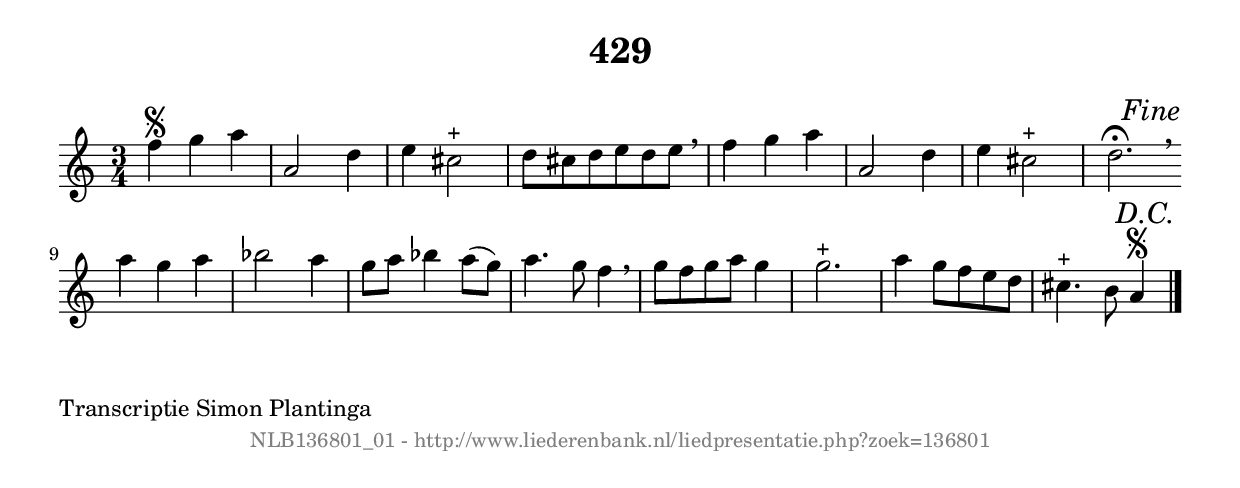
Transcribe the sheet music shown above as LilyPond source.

%
% produced by wce2krn 1.64 (7 June 2014)
%
\version"2.16"
#(append! paper-alist '(("long" . (cons (* 210 mm) (* 2000 mm)))))
#(set-default-paper-size "long")
sb = {\breathe}
mBreak = {\breathe }
bBreak = {\breathe }
x = {\once\override NoteHead #'style = #'cross }
gl=\glissando
itime={\override Staff.TimeSignature #'stencil = ##f }
ficta = {\once\set suggestAccidentals = ##t}
fine = {\once\override Score.RehearsalMark #'self-alignment-X = #1 \mark \markup {\italic{Fine}}}
dc = {\once\override Score.RehearsalMark #'self-alignment-X = #1 \mark \markup {\italic{D.C.}}}
dcf = {\once\override Score.RehearsalMark #'self-alignment-X = #1 \mark \markup {\italic{D.C. al Fine}}}
dcc = {\once\override Score.RehearsalMark #'self-alignment-X = #1 \mark \markup {\italic{D.C. al Coda}}}
ds = {\once\override Score.RehearsalMark #'self-alignment-X = #1 \mark \markup {\italic{D.S.}}}
dsf = {\once\override Score.RehearsalMark #'self-alignment-X = #1 \mark \markup {\italic{D.S. al Fine}}}
dsc = {\once\override Score.RehearsalMark #'self-alignment-X = #1 \mark \markup {\italic{D.S. al Coda}}}
pv = {\set Score.repeatCommands = #'((volta "1"))}
sv = {\set Score.repeatCommands = #'((volta "2"))}
tv = {\set Score.repeatCommands = #'((volta "3"))}
qv = {\set Score.repeatCommands = #'((volta "4"))}
xv = {\set Score.repeatCommands = #'((volta #f))}
\header{ tagline = ""
title = "429"
}
\score {{
\key d \dorian
\relative g'
{
\set melismaBusyProperties = #'()
\time 3/4
\tempo 4=120
\override Score.MetronomeMark #'transparent = ##t
\override Score.RehearsalMark #'break-visibility = #(vector #t #t #f)
f'4\segno g4 a4 | a,2 d4 | e4 cis2^"+" | d8 cis8 d8 e8 d8 e8 \sb | f4 g4 a4 | a,2 d4 | e4 cis2^"+" | d2.^\fermata\fine \bar ":|:" \bBreak
a'4 g4 a4 | bes2 a4 | g8 a8 bes4 a8( g8) | a4. g8 f4 \sb | g8 f8 g8 a8 g4 | g2.^"+" | a4 g8 f8 e8 d8 | cis4.^"+" b8 a4\segno\dc \bar "|."
 }}
 \midi { }
 \layout {
            indent = 0.0\cm
}
}
\markup { \wordwrap-string #" 
Transcriptie Simon Plantinga
"}
\markup { \vspace #0 } \markup { \with-color #grey \fill-line { \center-column { \smaller "NLB136801_01 - http://www.liederenbank.nl/liedpresentatie.php?zoek=136801" } } }
